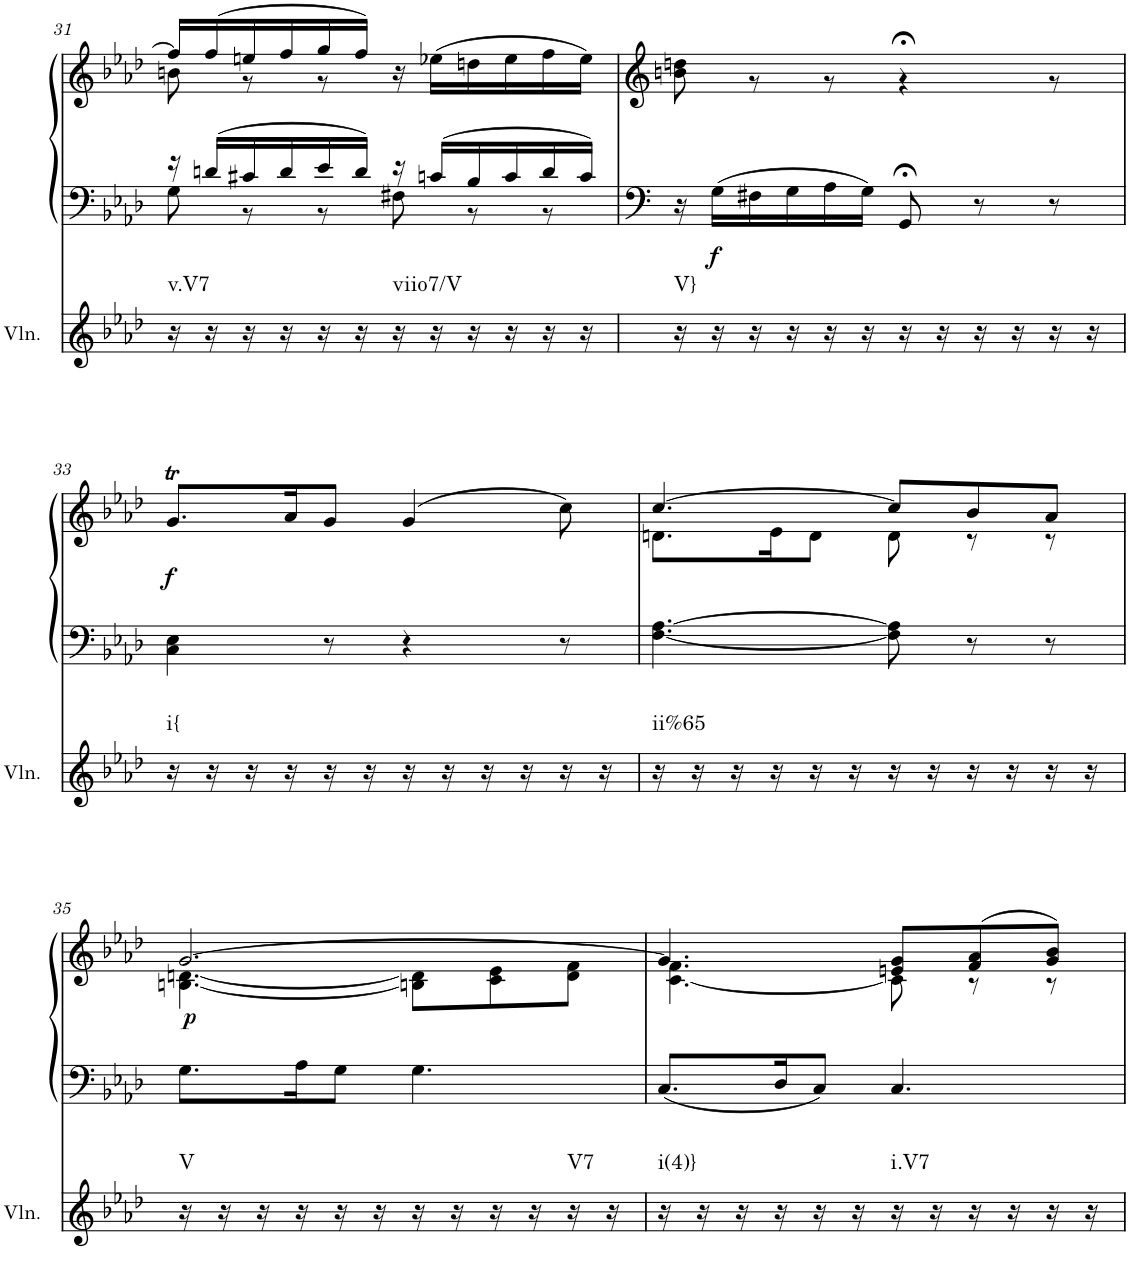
**kern	**harte	**kern	**kern	**dynam
*part2	*part2	*part1	*part1	*part1
*staff3	*	*staff2	*staff1	*staff1/2
*I"Violin	*	*I"Klavier linke Hand	*	*
*I'Vln.	*	*	*	*
!!LO:PB:g=z
*clefG2	*	*clefF4	*clefF4	*
*k[b-e-a-d-]	*	*k[b-e-a-d-]	*k[b-e-a-d-]	*
*M6/8	*	*M6/8	*M6/8	*
=31	=31	=31	=31	=31
*	*	*^	*^	*
!	!LO:H:kt=v.V7	!	!	!	!	!
16r	N	16r	8G\	16ff/LL]	8bn\	.
16r	.	16dn/LL	.	(16ff/	.	.
16r	.	16c#X/	8r	16een/	8r	.
16r	.	16d/	.	16ff/	.	.
16r	.	16e-/	8r	16gg/	8r	.
16r	.	16d/JJ	.	16ff/JJ)	.	.
!	!LO:H:kt=viio7/V	!	!	!	!	!
16r	N	16r	8F#X\	16r	4.ryy	.
16r	.	16cn/LL	.	(16ee-X\LL	.	.
16r	.	16B-/	8r	16ddn\	.	.
16r	.	16c/	.	16ee-\	.	.
16r	.	16d/	8r	16ff\	.	.
16r	.	16c/JJ	.	16ee-\JJ)	.	.
*	*	*v	*v	*	*	*
=32	=32	=32	=32	=32	=32
!	!LO:H:kt=V}	!	!	!	!
16r	N	16r	2.ryy	8bn\ 8ddn\	.
!	!	!	!	!	!LO:DY:b=2
16r	.	16G\LL	.	.	f
16r	.	16F#X\	.	8r	.
16r	.	16G\	.	.	.
16r	.	16A-\	.	8r	.
16r	.	16G\JJ	.	.	.
16r	.	8GG;</	.	4r;<	.
16r	.	.	.	.	.
16r	.	8r	.	.	.
16r	.	.	.	.	.
16r	.	8r	.	8r	.
16r	.	.	.	.	.
*	*	*	*v	*v	*
!!LO:LB:g=z
=33	=33	=33	=33	=33
!	!LO:H:kt=i{	!	!	!LO:DY:b
16r	N	4C\ 4E-\	8.gt/L	f
16r	.	.	.	.
16r	.	.	.	.
16r	.	.	16a-/K	.
16r	.	8r	8g/J	.
16r	.	.	.	.
16r	.	4r	(4g/	.
16r	.	.	.	.
16r	.	.	.	.
16r	.	.	.	.
16r	.	8r	8cc\)	.
16r	.	.	.	.
=34	=34	=34	=34	=34
*	*	*	*^	*
!	!LO:H:kt=ii%65	!	!	!	!
16r	N	[4.F\ [4.A-\	[4.cc/	8.dn\L	.
16r	.	.	.	.	.
16r	.	.	.	.	.
16r	.	.	.	16e-\K	.
16r	.	.	.	8d\J	.
16r	.	.	.	.	.
16r	.	8F\] 8A-\]	8cc/L]	8d\	.
16r	.	.	.	.	.
16r	.	8r	8b-/	8r	.
16r	.	.	.	.	.
16r	.	8r	8a-/J	8r	.
16r	.	.	.	.	.
!!LO:LB:g=z	!!
=35	=35	=35	=35	=35	=35
!	!LO:H:kt=V	!	!	!	!LO:DY:b
16r	N	8.G\L	[2.g/	[4.Bn\ [4.dn\	p
16r	.	.	.	.	.
16r	.	.	.	.	.
16r	.	16A-\K	.	.	.
16r	.	8G\J	.	.	.
16r	.	.	.	.	.
16r	.	4.G\	.	8Bn\] 8d\]L	.
16r	.	.	.	.	.
16r	.	.	.	8c\ 8e-\	.
16r	.	.	.	.	.
!	!LO:H:kt=V7	!	!	!	!
16r	N	.	.	8d\ 8f\J	.
16r	.	.	.	.	.
=36	=36	=36	=36	=36	=36
!	!LO:H:kt=i(4)}	!	!	!	!
16r	N	8.C/L	4.g/]	[4.c\ 4.f\	.
16r	.	.	.	.	.
16r	.	.	.	.	.
16r	.	16D-/K	.	.	.
16r	.	8C/J	.	.	.
16r	.	.	.	.	.
!	!LO:H:kt=i.V7	!	!	!	!
16r	N	4.C/	8en/ 8g/L	8c\]	.
16r	.	.	.	.	.
16r	.	.	(8f/ 8a-/	8r	.
16r	.	.	.	.	.
16r	.	.	8g/ 8b-/J)	8r	.
16r	.	.	.	.	.
*	*	*	*v	*v	*
=	=	=	=	=
*-	*-	*-	*-	*-
